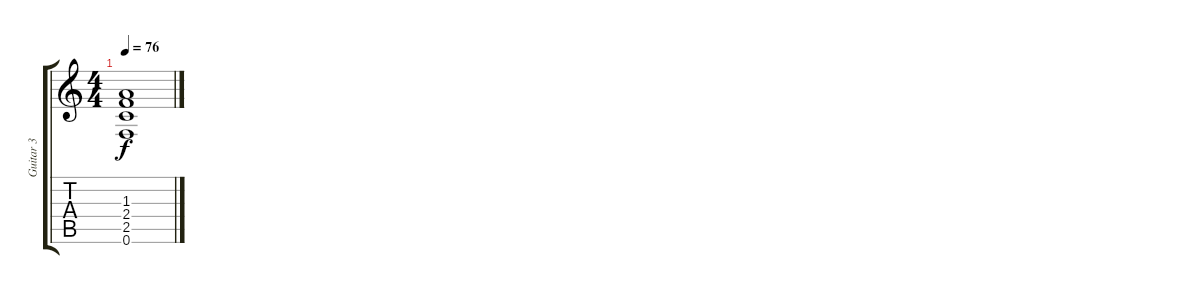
\track ("Guitar 3" "Guitar 3") {instrument electricguitarjazz}
\staff {score tabs}
\tuning (C4 C4 Ab3 Eb3 Bb2 F2) {hide}
\ts (4 4)
\tempo 76
\clef g2
\ks c
(1.3 2.4 2.5 0.6).1{dy f}
